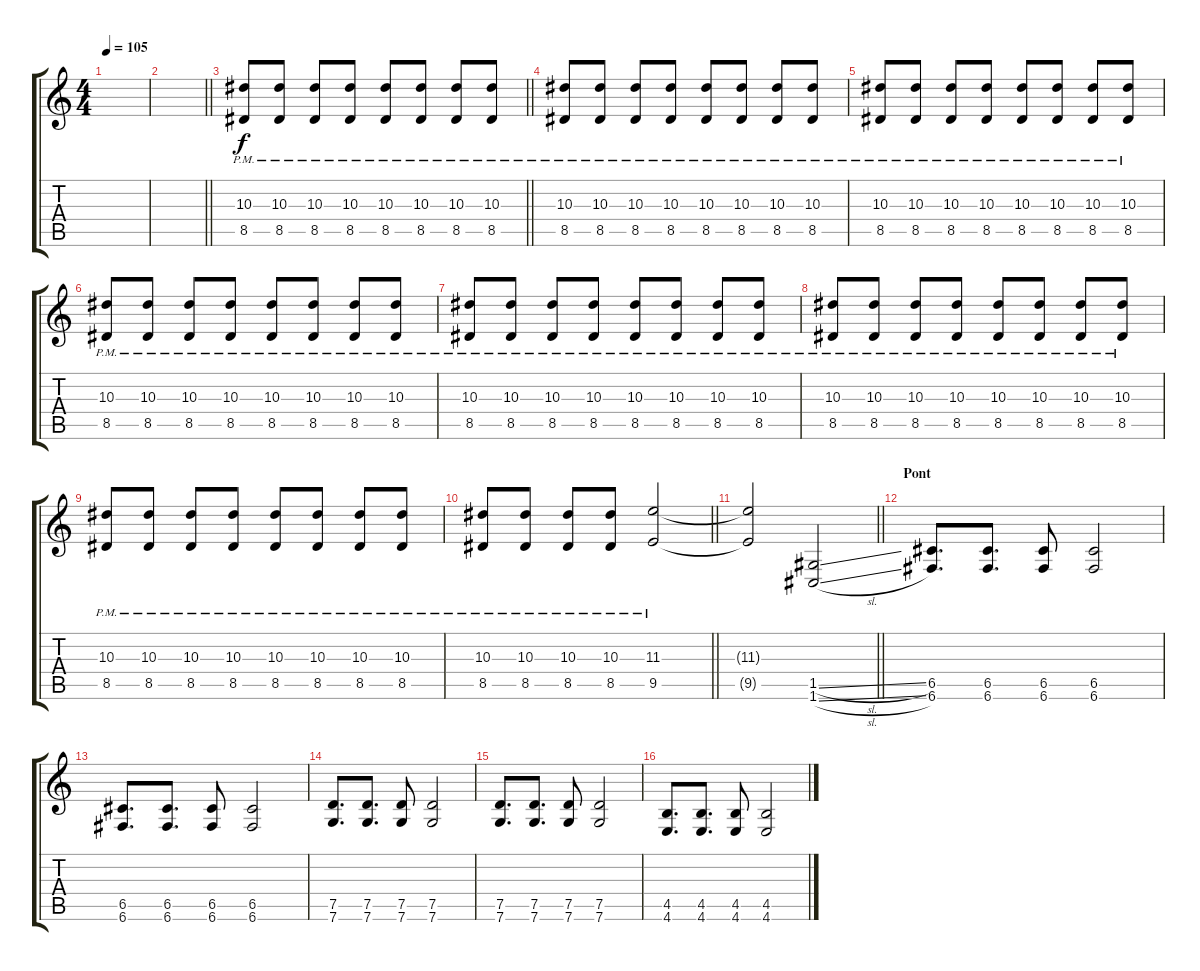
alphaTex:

\track "" {instrument distortionguitar}
\staff {score tabs}
\tuning (D4 A3 F3 C3 G2 C2) {hide}
\ts (4 4)
\tempo 105
\clef g2
\ks c
|
\barLineRight lightlight
|
\section ("" "")
\barLineRight lightlight
(10.3{pm} 8.5{pm}).8 (10.3{pm} 8.5{pm}).8 (10.3{pm} 8.5{pm}).8 (10.3{pm} 8.5{pm}).8 (10.3{pm} 8.5{pm}).8 (10.3{pm} 8.5{pm}).8 (10.3{pm} 8.5{pm}).8 (10.3{pm} 8.5{pm}).8 |
(10.3{pm} 8.5{pm}).8 (10.3{pm} 8.5{pm}).8 (10.3{pm} 8.5{pm}).8 (10.3{pm} 8.5{pm}).8 (10.3{pm} 8.5{pm}).8 (10.3{pm} 8.5{pm}).8 (10.3{pm} 8.5{pm}).8 (10.3{pm} 8.5{pm}).8 |
(10.3{pm} 8.5{pm}).8 (10.3{pm} 8.5{pm}).8 (10.3{pm} 8.5{pm}).8 (10.3{pm} 8.5{pm}).8 (10.3{pm} 8.5{pm}).8 (10.3{pm} 8.5{pm}).8 (10.3{pm} 8.5{pm}).8 (10.3{pm} 8.5{pm}).8 |
(10.3{pm} 8.5{pm}).8 (10.3{pm} 8.5{pm}).8 (10.3{pm} 8.5{pm}).8 (10.3{pm} 8.5{pm}).8 (10.3{pm} 8.5{pm}).8 (10.3{pm} 8.5{pm}).8 (10.3{pm} 8.5{pm}).8 (10.3{pm} 8.5{pm}).8 |
(10.3{pm} 8.5{pm}).8 (10.3{pm} 8.5{pm}).8 (10.3{pm} 8.5{pm}).8 (10.3{pm} 8.5{pm}).8 (10.3{pm} 8.5{pm}).8 (10.3{pm} 8.5{pm}).8 (10.3{pm} 8.5{pm}).8 (10.3{pm} 8.5{pm}).8 |
(10.3{pm} 8.5{pm}).8 (10.3{pm} 8.5{pm}).8 (10.3{pm} 8.5{pm}).8 (10.3{pm} 8.5{pm}).8 (10.3{pm} 8.5{pm}).8 (10.3{pm} 8.5{pm}).8 (10.3{pm} 8.5{pm}).8 (10.3{pm} 8.5{pm}).8 |
(10.3{pm} 8.5{pm}).8 (10.3{pm} 8.5{pm}).8 (10.3{pm} 8.5{pm}).8 (10.3{pm} 8.5{pm}).8 (10.3{pm} 8.5{pm}).8 (10.3{pm} 8.5{pm}).8 (10.3{pm} 8.5{pm}).8 (10.3{pm} 8.5{pm}).8 |
\barLineRight lightlight
(10.3{pm} 8.5{pm}).8 (10.3{pm} 8.5{pm}).8 (10.3{pm} 8.5{pm}).8 (10.3{pm} 8.5{pm}).8 (11.3{pm} 9.5{pm}).2 |
\section ("" "")
\barLineRight lightlight
(11.3{t} 9.5{t}).2 (1.5{sl} 1.6{sl}).2 |
\section ("" "Pont")
(6.5 6.6).8{d} (6.5 6.6).8{d} (6.5 6.6).8 (6.5 6.6).2 |
(6.5 6.6).8{d} (6.5 6.6).8{d} (6.5 6.6).8 (6.5 6.6).2 |
(7.5 7.6).8{d} (7.5 7.6).8{d} (7.5 7.6).8 (7.5 7.6).2 |
(7.5 7.6).8{d} (7.5 7.6).8{d} (7.5 7.6).8 (7.5 7.6).2 |
(4.5 4.6).8{d} (4.5 4.6).8{d} (4.5 4.6).8 (4.5 4.6).2
